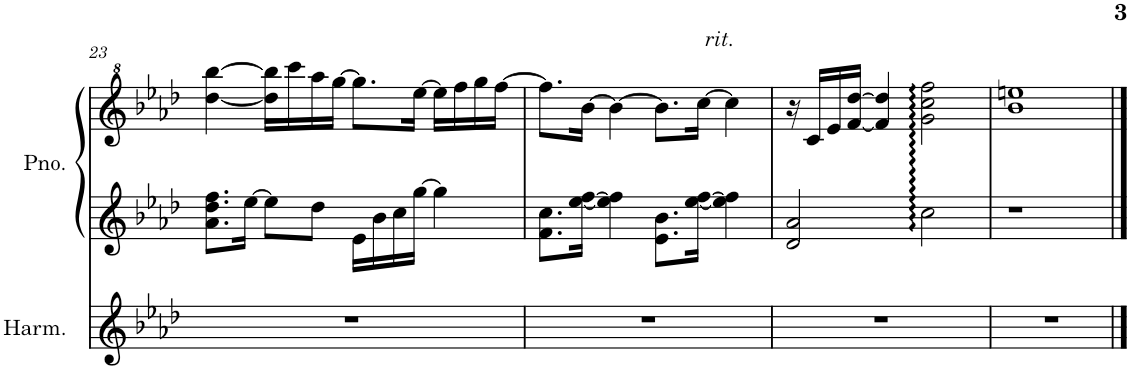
**kern	**kern	**kern
*part2	*part1	*part1
*staff3	*staff2	*staff1
*I"口琴	*I"Piano	*
*	*I'Pno.	*
!!LO:PB:g=z
*clefG2	*clefG2	*clefG^2
*k[b-e-a-d-]	*k[b-e-a-d-]	*k[b-e-a-d-]
*M4/4	*M4/4	*M4/4
=23	=23	=23
1r	8.a-\ 8.dd-\ 8.ff\L	[4ddd-\ [4bbb-\
.	[16ee-\Jk	.
.	8ee-\L]	16ddd-\] 16bbb-\]LL
.	.	16cccc\
.	8dd-\J	16aaa-\
.	.	[16ggg\JJ
.	16e-\LL	8.ggg\L]
.	16b-\	.
.	16cc\	.
.	[16gg\JJ	[16eee-\Jk
.	4gg\]	16eee-\LL]
.	.	16fff\
.	.	16ggg\
.	.	[16fff\JJ
=24	=24	=24
1r	8.f\ 8.cc\L	8.fff\L]
.	[16ee-\ [16ff\Jk	[16bb-\Jk
.	4ee-\] 4ff\]	4bb-\_
.	8.e-\ 8.b-\L	8.bb-\L]
.	[16ee-\ [16ff\Jk	[16ccc\Jk
.	4ee-\] 4ff\]	4ccc\]
=25	=25	=25
!	!	!LO:TX:a:i:t=rit.
1r	2d-/ 2a-/	16r
.	.	16cc/LL
.	.	16ee-/
.	.	[16ff/ [16ddd-/JJ
.	.	4ff/] 4ddd-/]
.	2cc\	2gg\ 2ccc\ 2fff\
=26	=26	=26
1r	1r	1bb- 1eeen
==	==	==
*-	*-	*-
